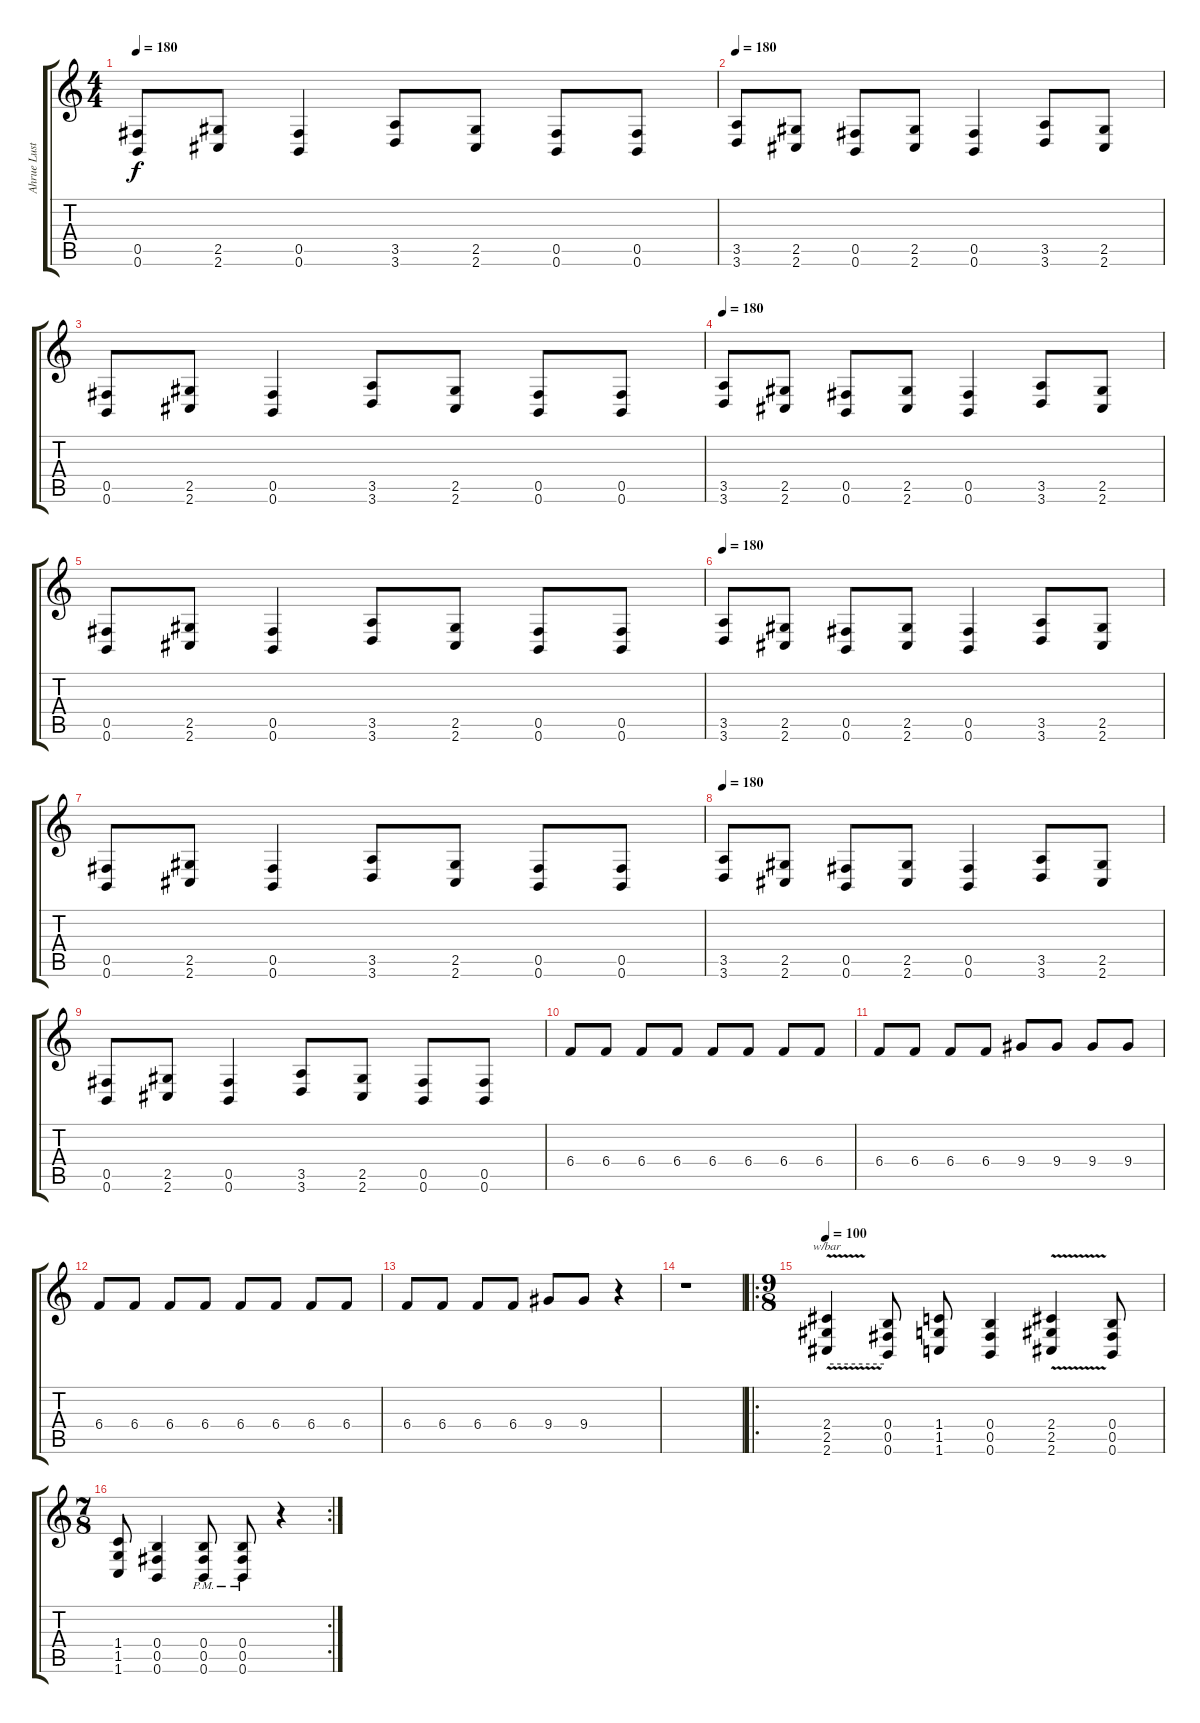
\track ("Ahrue Luster" "Ahrue Lust") {instrument distortionguitar}
\staff {score tabs}
\tuning (Db4 Ab3 E3 B2 Gb2 B1) {hide}
\ts (4 4)
\tempo 180
\clef g2
\ks c
(0.5 0.6).8{dy f} (2.5 2.6).8 (0.5 0.6).4 (3.5 3.6).8 (2.5 2.6).8 (0.5 0.6).8 (0.5 0.6).8 |
\tempo 180
(3.5 3.6).8 (2.5 2.6).8 (0.5 0.6).8 (2.5 2.6).8 (0.5 0.6).4 (3.5 3.6).8 (2.5 2.6).8 |
(0.5 0.6).8 (2.5 2.6).8 (0.5 0.6).4 (3.5 3.6).8 (2.5 2.6).8 (0.5 0.6).8 (0.5 0.6).8 |
\tempo 180
(3.5 3.6).8 (2.5 2.6).8 (0.5 0.6).8 (2.5 2.6).8 (0.5 0.6).4 (3.5 3.6).8 (2.5 2.6).8 |
(0.5 0.6).8 (2.5 2.6).8 (0.5 0.6).4 (3.5 3.6).8 (2.5 2.6).8 (0.5 0.6).8 (0.5 0.6).8 |
\tempo 180
(3.5 3.6).8 (2.5 2.6).8 (0.5 0.6).8 (2.5 2.6).8 (0.5 0.6).4 (3.5 3.6).8 (2.5 2.6).8 |
(0.5 0.6).8 (2.5 2.6).8 (0.5 0.6).4 (3.5 3.6).8 (2.5 2.6).8 (0.5 0.6).8 (0.5 0.6).8 |
\tempo 180
(3.5 3.6).8 (2.5 2.6).8 (0.5 0.6).8 (2.5 2.6).8 (0.5 0.6).4 (3.5 3.6).8 (2.5 2.6).8 |
(0.5 0.6).8 (2.5 2.6).8 (0.5 0.6).4 (3.5 3.6).8 (2.5 2.6).8 (0.5 0.6).8 (0.5 0.6).8 |
6.4.8 6.4.8 6.4.8 6.4.8 6.4.8 6.4.8 6.4.8 6.4.8 |
6.4.8 6.4.8 6.4.8 6.4.8 9.4.8 9.4.8 9.4.8 9.4.8 |
6.4.8 6.4.8 6.4.8 6.4.8 6.4.8 6.4.8 6.4.8 6.4.8 |
6.4.8 6.4.8 6.4.8 6.4.8 9.4.8 9.4.8 r.4 |
r.1 |
\ro
\ts (9 8)
\tempo 100
(2.4{v} 2.5{v} 2.6{v}).4{tbe (hold default 0 0 60 0)} (0.4 0.5 0.6).8 (1.4 1.5 1.6).8 (0.4 0.5 0.6).4 (2.4{v} 2.5{v} 2.6{v}).4 (0.4 0.5 0.6).8 |
\rc 2
\ts (7 8)
(1.4 1.5 1.6).8 (0.4 0.5 0.6).4 (0.4{pm} 0.5{pm} 0.6{pm}).8 (0.4{pm} 0.5 0.6).8 r.4
